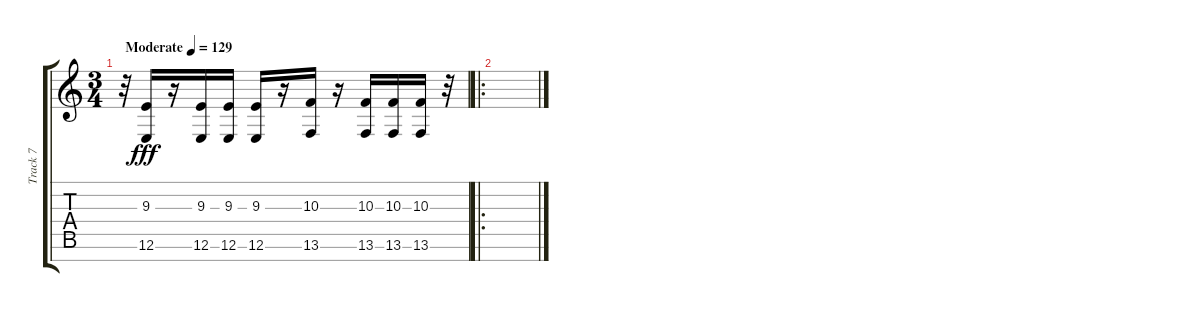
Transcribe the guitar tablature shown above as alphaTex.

\track ("Track 7" "Track 7") {instrument stringensemble1}
\staff {score tabs}
\tuning (E4 B3 G3 D3 A2 E2 B1) {hide}
\ts (3 4)
\tempo (129 "Moderate")
\clef g2
\ks c
r.32{dy fff instrument synthbrass1} (9.3 12.6).16 r.16 (9.3 12.6).16 (9.3 12.6).16 (9.3 12.6).16 r.16 (10.3 13.6).16 r.16 (10.3 13.6).16 (10.3 13.6).16 (10.3 13.6).16 r.32 |
\ro
